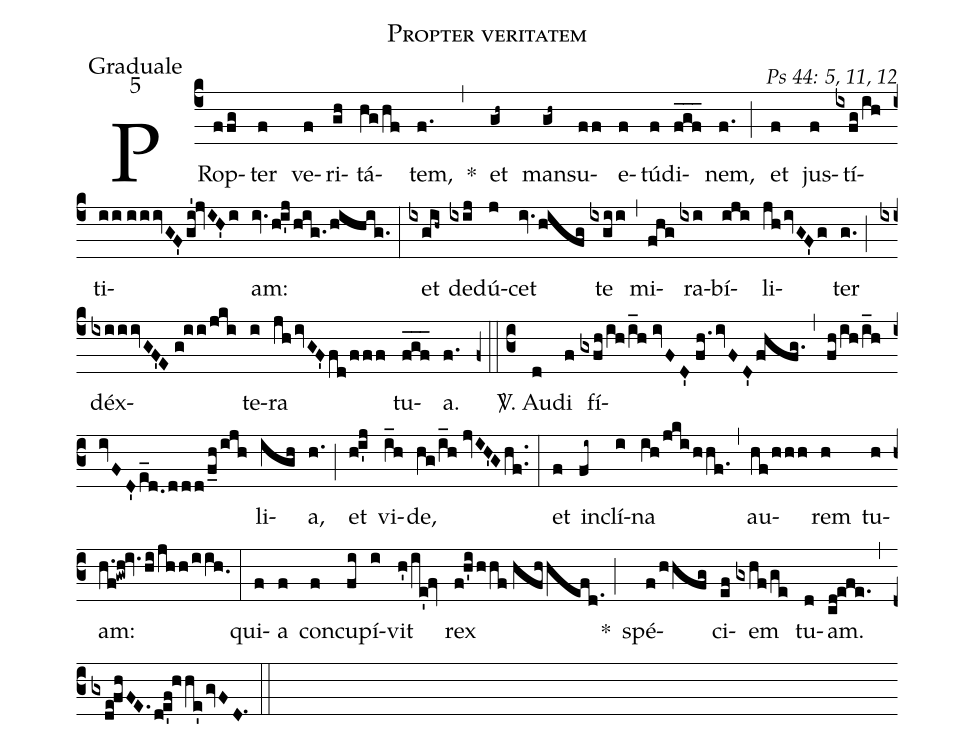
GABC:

name: Propter veritatem;
office-part: Graduale;
mode: 5;
commentary: Ps 44: 5, 11, 12;
%%
(c4) PRop(ffg)ter(f) ve(f)ri(gh)tá(hg/hf)tem,(f.) *(,) et(gh~) man(gh~)su(ff)e(f)tú(f)di(f_g_f_)nem,(f.) (;) et(f) jus(f)tí(ixfg/ih)ti(ii//iiivGF'gi'!jvIH'i)am:(iv.h!i'j/hig./hihig.) (:)
et(ixgih~) de(ixij)dú(j)cet(iv.hifg) te(ixgii) (,) mi(fhg)ra(ixi)bí(iji)li(jh/ivGF'g)ter(g.) (;) déx(ixiiivGF'E//g!ii/jki)te(i)ra(jhivGF'fd/fff) tu(f_g_f_)a.(f.) (z0::c3)
<sp>V/</sp>. Au(d)di(f) fí(gxfh/ih/i_h//ivFD'//fh.ivFD'fhfg.,fh/ih/i_h//ivFD'e_d.0ddd/f_h/ijh)li(igh)a,(h.) (;) et(h!i'j) vi(i_h)de,(hg/i_h//jvIH'Ghf..) (:)
et(f) in(fi~)clí(i)na(ih/jki/hhf.) (,) au(hf/hhh)rem(h) tu(h)am:(h.f!gwh!iv.hi/jhh/iih.0) (:)
qui(f)a(f) con(f)cu(fi)pí(i)vit(h'/ie'!fv) rex(f!h'i/hhf//hfhhefd.) ~~~*(;) spé(f/hhfg)ci(ef)em(gxhf/ge) tu(d)am.(cd!efe.) (,) (gxde!fhFE.d!e'f!hhe'gvFD.1) (::)
